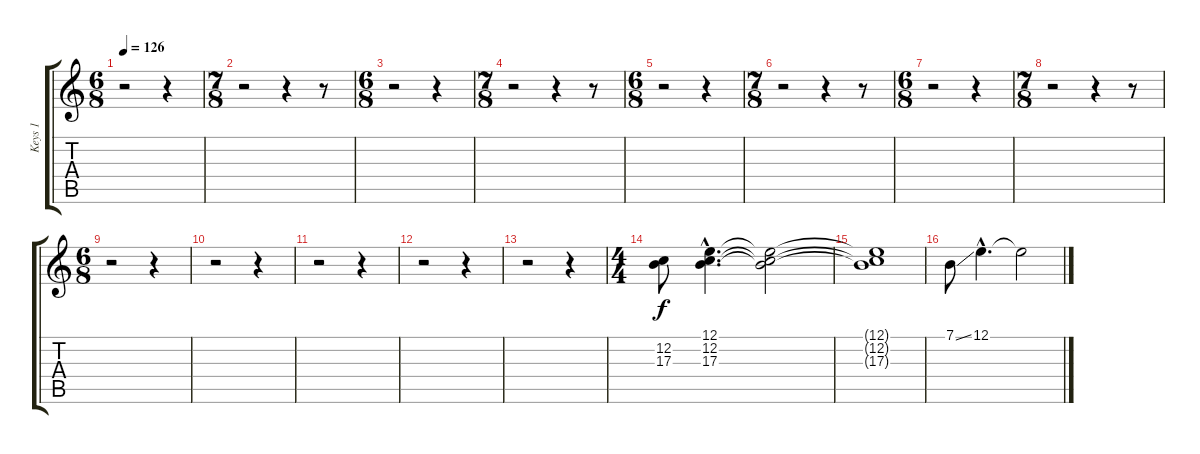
\track ("Keys 1" "Keys 1") {instrument synthstrings1}
\staff {score tabs}
\tuning (E4 B3 G3 D3 A2 E2) {hide}
\ts (6 8)
\tempo 126
\clef g2
\ks c
r.2{dy f} r.4 |
\ts (7 8)
r.2 r.4 r.8 |
\ts (6 8)
r.2 r.4 |
\ts (7 8)
r.2 r.4 r.8 |
\ts (6 8)
r.2 r.4 |
\ts (7 8)
r.2 r.4 r.8 |
\ts (6 8)
r.2 r.4 |
\ts (7 8)
r.2 r.4 r.8 |
\ts (6 8)
r.2 r.4 |
r.2 r.4 |
r.2 r.4 |
r.2 r.4 |
r.2 r.4 |
\ts (4 4)
(12.2 17.3).8 (12.1{hac} 12.2{hac} 17.3{hac}).4{d} (12.1{t} 12.2{t} 17.3{t}).2 |
(12.1{t} 12.2{t} 17.3{t}).1 |
7.1{ss}.8 12.1{hac}.4{d} 12.1{t}.2
